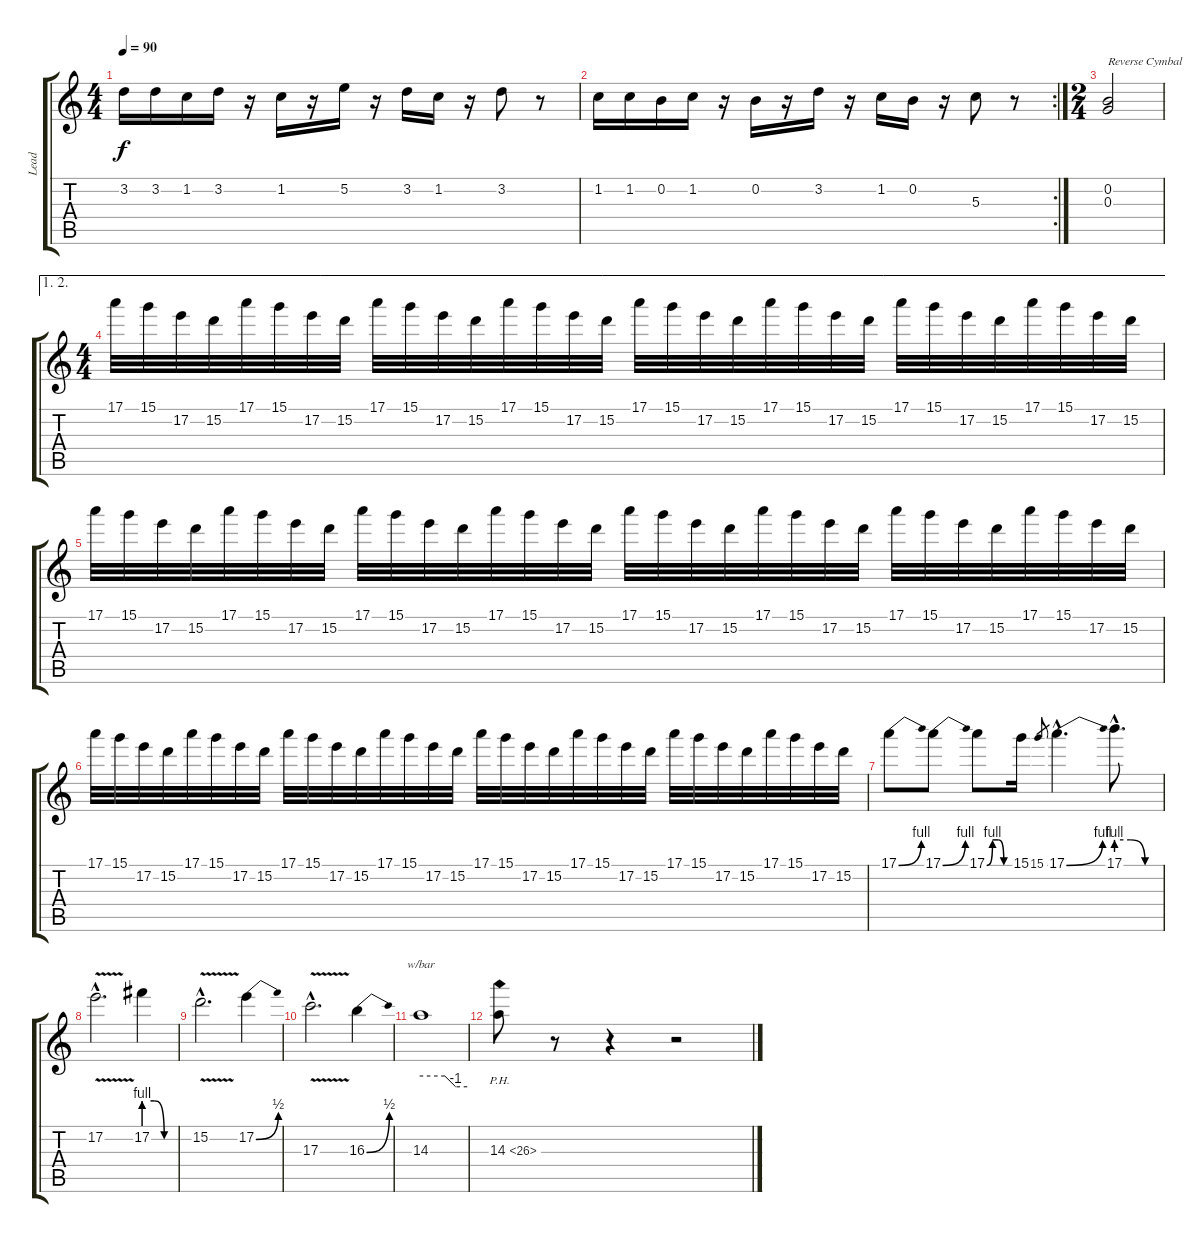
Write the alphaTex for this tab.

\track ("Lead" "Lead") {instrument overdrivenguitar}
\staff {score tabs}
\tuning (E4 B3 G3 D3 A2 E2) {hide}
\ts (4 4)
\tempo 90
\clef g2
\ks c
3.2.16{dy f} 3.2.16 1.2.16 3.2.16 r.16 1.2.16 r.16 5.2.16 r.16 3.2.16 1.2.16 r.16 3.2.8 r.8 |
\rc 2
1.2.16 1.2.16 0.2.16 1.2.16 r.16 0.2.16 r.16 3.2.16 r.16 1.2.16 0.2.16 r.16 5.3.8 r.8 |
\ts (2 4)
(0.2 0.3).2{txt "Reverse Cymbal" instrument reversecymbal} |
\ae (1 2)
\ts (4 4)
17.1.32{volume 14 instrument overdrivenguitar} 15.1.32 17.2.32 15.2.32 17.1.32 15.1.32 17.2.32 15.2.32 17.1.32 15.1.32 17.2.32 15.2.32 17.1.32 15.1.32 17.2.32 15.2.32 17.1.32 15.1.32 17.2.32 15.2.32 17.1.32 15.1.32 17.2.32 15.2.32 17.1.32 15.1.32 17.2.32 15.2.32 17.1.32 15.1.32 17.2.32 15.2.32 |
17.1.32 15.1.32 17.2.32 15.2.32 17.1.32 15.1.32 17.2.32 15.2.32 17.1.32 15.1.32 17.2.32 15.2.32 17.1.32 15.1.32 17.2.32 15.2.32 17.1.32 15.1.32 17.2.32 15.2.32 17.1.32 15.1.32 17.2.32 15.2.32 17.1.32 15.1.32 17.2.32 15.2.32 17.1.32 15.1.32 17.2.32 15.2.32 |
17.1.32 15.1.32 17.2.32 15.2.32 17.1.32 15.1.32 17.2.32 15.2.32 17.1.32 15.1.32 17.2.32 15.2.32 17.1.32 15.1.32 17.2.32 15.2.32 17.1.32 15.1.32 17.2.32 15.2.32 17.1.32 15.1.32 17.2.32 15.2.32 17.1.32 15.1.32 17.2.32 15.2.32 17.1.32 15.1.32 17.2.32 15.2.32 |
17.1{be (bend 0 0 60 4)}.8 17.1{be (bend 0 0 60 4)}.8 17.1{be (custom 0 0 15 4 30 4 45 0 60 0)}.8 15.1.16 15.1.8{gr} 17.1{be (bend 0 0 60 4) hac}.4{d} 17.1{be (custom 0 4 20 4 40 0 60 0) hac}.8{d} |
17.2{v hac}.2{d} 17.2{be (custom 0 4 20 4 40 0 60 0)}.4 |
15.2{v hac}.2{d} 17.2{be (bend 0 0 60 2)}.4 |
17.3{v hac}.2{d} 16.3{be (bend 0 0 60 2)}.4 |
14.3.1{tbe (custom default 0 0 31 0 45 -4 60 -4)} |
14.3{ph 12}.8 r.8 r.4 r.2
